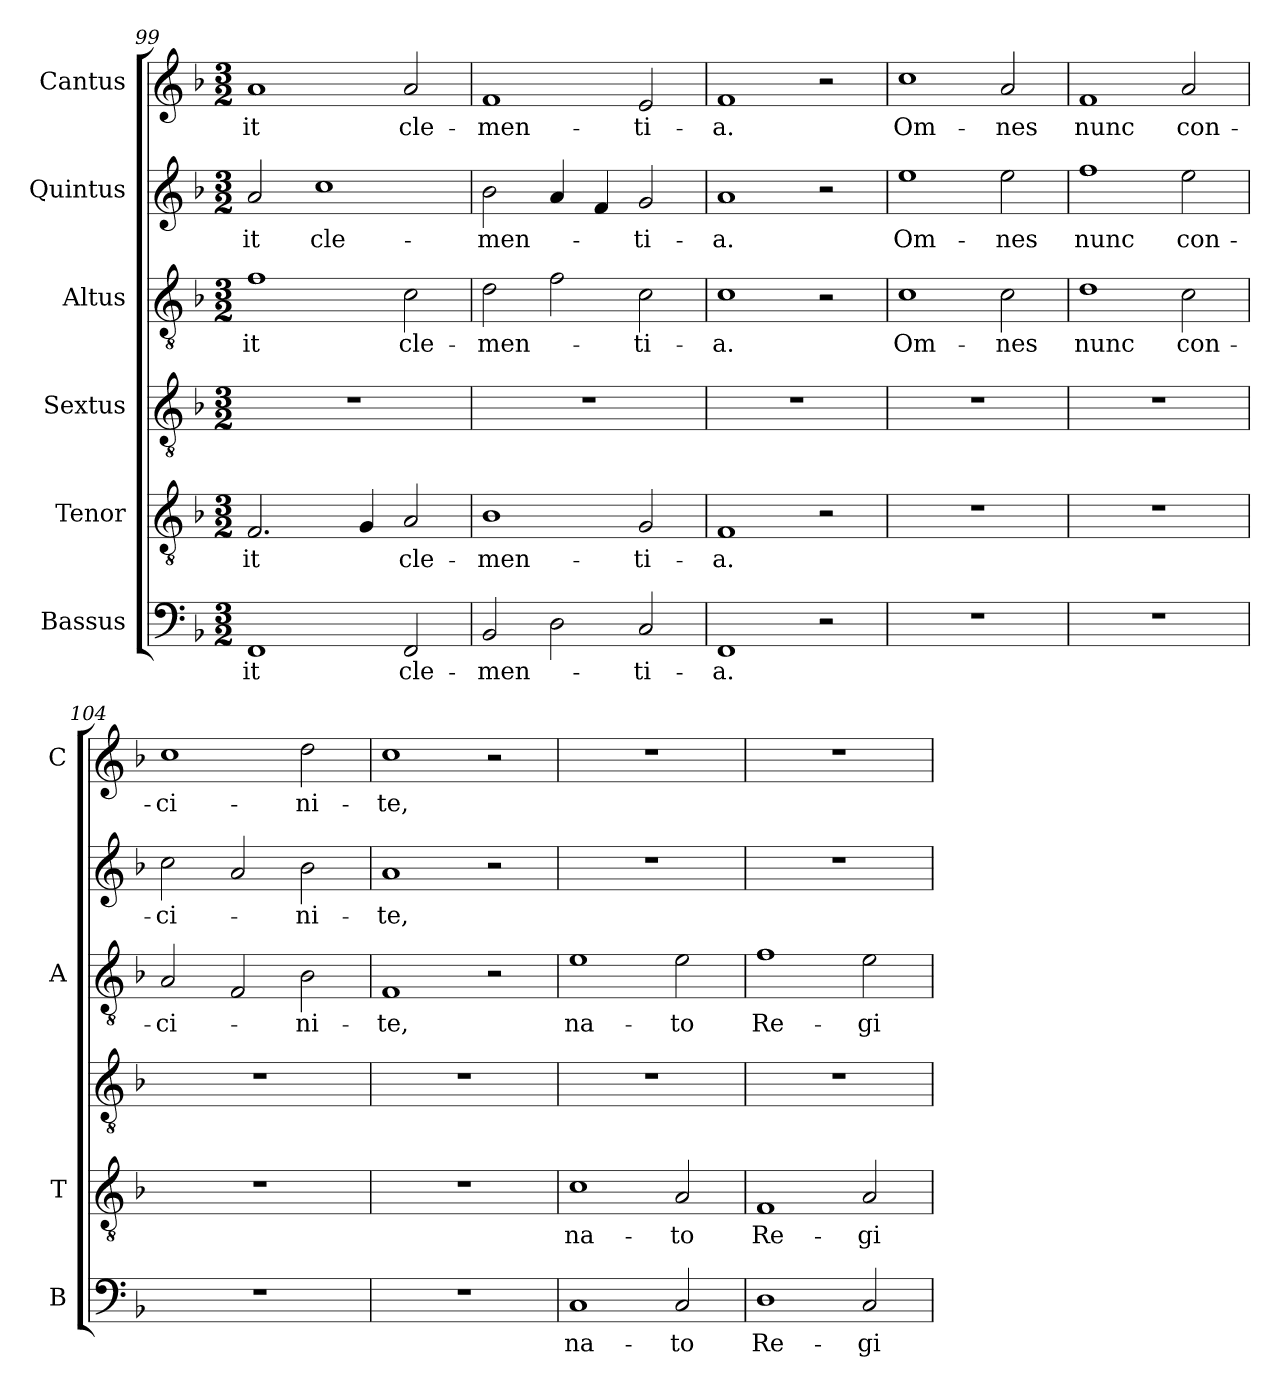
**kern	**text	**kern	**text	**kern	**kern	**text	**kern	**text	**kern	**text
*part6	*part6	*part5	*part5	*part4	*part3	*part3	*part2	*part2	*part1	*part1
*staff6	*staff6	*staff5	*staff5	*staff4	*staff3	*staff3	*staff2	*staff2	*staff1	*staff1
*I"Bassus	*	*I"Tenor	*	*I"Sextus	*I"Altus	*	*I"Quintus	*	*I"Cantus	*
*I'B	*	*I'T	*	*	*I'A	*	*	*	*I'C	*
*clefF4	*	*clefGv2	*	*clefGv2	*clefGv2	*	*clefG2	*	*clefG2	*
*k[b-]	*	*k[b-]	*	*k[b-]	*k[b-]	*	*k[b-]	*	*k[b-]	*
*F:	*	*F:	*	*F:	*F:	*	*F:	*	*F:	*
*M3/2	*	*M3/2	*	*M3/2	*M3/2	*	*M3/2	*	*M3/2	*
=99	=99	=99	=99	=99	=99	=99	=99	=99	=99	=99
!	!LO:LY:b	!	!LO:LY:b	!	!	!LO:LY:b	!	!LO:LY:b	!	!LO:LY:b
1FF	-it	2.F/	-it	1.r	1f	-it	2a/	-it	1a	-it
!	!	!	!	!	!	!	!	!LO:LY:b	!	!
.	.	.	.	.	.	.	1cc	cle-	.	.
.	.	4G/	.	.	.	.	.	.	.	.
!	!LO:LY:b	!	!LO:LY:b	!	!	!LO:LY:b	!	!	!	!LO:LY:b
2FF/	cle-	2A/	cle-	.	2c\	cle-	.	.	2a/	cle-
!!LO:LB:g=z
=100	=100	=100	=100	=100	=100	=100	=100	=100	=100	=100
!	!LO:LY:b	!	!LO:LY:b	!	!	!LO:LY:b	!	!LO:LY:b	!	!LO:LY:b
2BB-/	-men-	1B-	-men-	1.r	2d\	-men-	2b-\	-men-	1f	-men-
2D\	.	.	.	.	2f\	.	4a/	.	.	.
.	.	.	.	.	.	.	4f/	.	.	.
!	!LO:LY:b	!	!LO:LY:b	!	!	!LO:LY:b	!	!LO:LY:b	!	!LO:LY:b
2C/	-ti-	2G/	-ti-	.	2c\	-ti-	2g/	-ti-	2e/	-ti-
=101	=101	=101	=101	=101	=101	=101	=101	=101	=101	=101
!	!LO:LY:b	!	!LO:LY:b	!	!	!LO:LY:b	!	!LO:LY:b	!	!LO:LY:b
1FF	-a.	1F	-a.	1.r	1c	-a.	1a	-a.	1f	-a.
2r	.	2r	.	.	2r	.	2r	.	2r	.
=102	=102	=102	=102	=102	=102	=102	=102	=102	=102	=102
!	!	!	!	!	!	!LO:LY:b	!	!LO:LY:b	!	!LO:LY:b
1.r	.	1.r	.	1.r	1c	Om-	1ee	Om-	1cc	Om-
!	!	!	!	!	!	!LO:LY:b	!	!LO:LY:b	!	!LO:LY:b
.	.	.	.	.	2c\	-nes	2ee\	-nes	2a/	-nes
=103	=103	=103	=103	=103	=103	=103	=103	=103	=103	=103
!	!	!	!	!	!	!LO:LY:b	!	!LO:LY:b	!	!LO:LY:b
1.r	.	1.r	.	1.r	1d	nunc	1ff	nunc	1f	nunc
!	!	!	!	!	!	!LO:LY:b	!	!LO:LY:b	!	!LO:LY:b
.	.	.	.	.	2c\	con-	2ee\	con-	2a/	con-
=104	=104	=104	=104	=104	=104	=104	=104	=104	=104	=104
!	!	!	!	!	!	!LO:LY:b	!	!LO:LY:b	!	!LO:LY:b
1.r	.	1.r	.	1.r	2A/	-ci-	2cc\	-ci-	1cc	-ci-
.	.	.	.	.	2F/	.	2a/	.	.	.
!	!	!	!	!	!	!LO:LY:b	!	!LO:LY:b	!	!LO:LY:b
.	.	.	.	.	2B-\	-ni-	2b-\	-ni-	2dd\	-ni-
=105	=105	=105	=105	=105	=105	=105	=105	=105	=105	=105
!	!	!	!	!	!	!LO:LY:b	!	!LO:LY:b	!	!LO:LY:b
1.r	.	1.r	.	1.r	1F	-te,	1a	-te,	1cc	-te,
.	.	.	.	.	2r	.	2r	.	2r	.
=106	=106	=106	=106	=106	=106	=106	=106	=106	=106	=106
!	!LO:LY:b	!	!LO:LY:b	!	!	!LO:LY:b	!	!	!	!
1C	na-	1c	na-	1.r	1e	na-	1.r	.	1.r	.
!	!LO:LY:b	!	!LO:LY:b	!	!	!LO:LY:b	!	!	!	!
2C/	-to	2A/	-to	.	2e\	-to	.	.	.	.
=107	=107	=107	=107	=107	=107	=107	=107	=107	=107	=107
!	!LO:LY:b	!	!LO:LY:b	!	!	!LO:LY:b	!	!	!	!
1D	Re-	1F	Re-	1.r	1f	Re-	1.r	.	1.r	.
!	!LO:LY:b	!	!LO:LY:b	!	!	!LO:LY:b	!	!	!	!
2C/	-gi	2A/	-gi	.	2e\	-gi	.	.	.	.
=	=	=	=	=	=	=	=	=	=	=
*-	*-	*-	*-	*-	*-	*-	*-	*-	*-	*-
